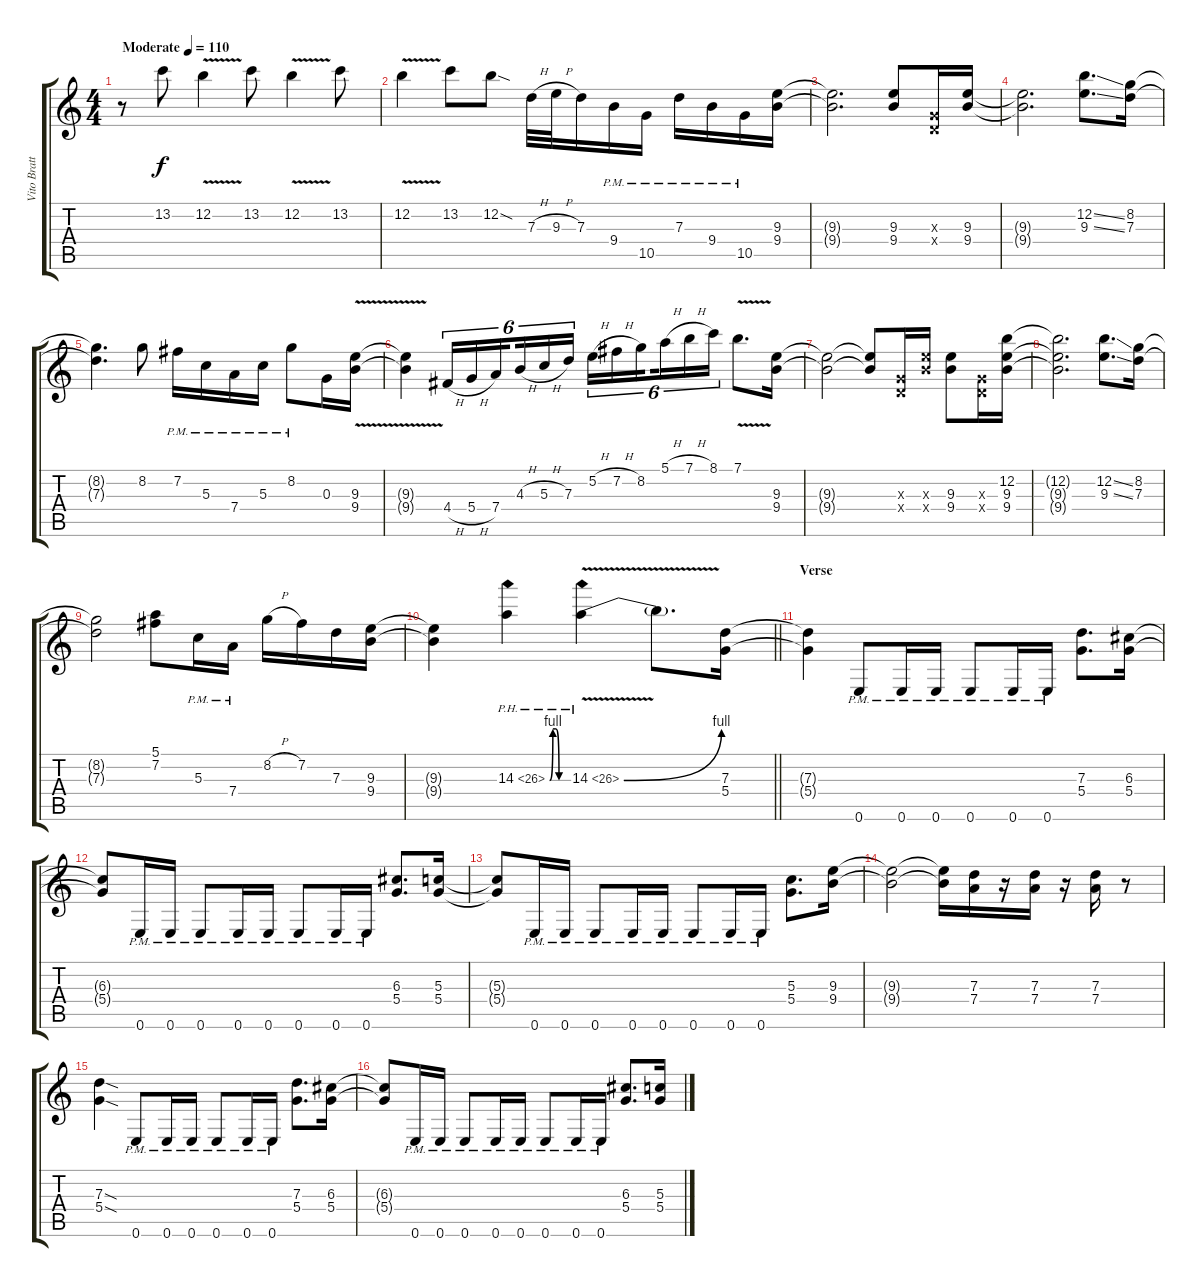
\track ("Vito Bratta Lead" "Vito Bratt") {instrument distortionguitar}
\staff {score tabs}
\tuning (E4 B3 G3 D3 A2 E2) {hide}
\ts (4 4)
\tempo (110 "Moderate")
\clef g2
\ks c
r.8{dy f instrument distortionguitar} 13.2.8 12.2{v}.4 13.2.8 12.2{v}.4 13.2.8 |
12.2{v}.4 13.2.8 12.2{sod}.8 7.3{h}.32 9.3{h}.32 7.3.16 9.4{pm}.16 10.5{pm}.16 7.3{pm}.16 9.4{pm}.16 10.5{pm}.16 (9.3 9.4).16 |
(9.3{t} 9.4{t}).2{d} (9.3 9.4).8 (0.3{x} 0.4{x}).16 (9.3 9.4).16 |
(9.3{t} 9.4{t}).2{d} (12.2{ss} 9.3{ss}).8{d} (8.2 7.3).16 |
(8.2{t} 7.3{t}).4{d} 8.2.8 7.2{pm}.16 5.3{pm}.16 7.4{pm}.16 5.3{pm}.16 8.2{pm}.8 0.3.16 (9.3 9.4{v}).16 |
(9.3{t} 9.4{t}).4 4.4{h}.16{tu (6 4)} 5.4{h}.16{tu (6 4)} 7.4.16{tu (6 4) beam splitsecondary} 4.3{h}.16{tu (6 4)} 5.3{h}.16{tu (6 4)} 7.3.16{tu (6 4)} 5.2{h}.16{tu (6 4)} 7.2{h}.16{tu (6 4)} 8.2.16{tu (6 4) beam splitsecondary} 5.1{h}.16{tu (6 4)} 7.1{h}.16{tu (6 4)} 8.1.16{tu (6 4)} 7.1{v}.8{d} (9.3 9.4).16 |
(9.3{t} 9.4{t}).2 (9.3{t} 9.4{t}).8 (0.3{x} 0.4{x}).16 (9.3{x} 9.4{x}).16 (9.3 9.4).8 (0.3{x} 0.4{x}).16 (12.2 9.3 9.4).16 |
(12.2{t} 9.3{t} 9.4{t}).2{d} (12.2{ss} 9.3{ss}).8{d} (8.2 7.3).16 |
(8.2{t} 7.3{t}).2 (5.1 7.2).8 5.3{pm}.16 7.4{pm}.16 8.2{h}.16 7.2.16 7.3.16 (9.3 9.4).16 |
\barLineRight lightlight
(9.3{t} 9.4{t}).4 14.3{be (custom 0 0 10 4 20 4 30 0 60 0) ph 12}.4 14.3{be (bend 0 0 60 4) ph 12 v}.4 14.3{t}.8{d} (7.3 5.4).16 |
\section ("" "Verse")
(7.3{t} 5.4{t}).4 0.6{pm}.8 0.6{pm}.16 0.6{pm}.16 0.6{pm}.8 0.6{pm}.16 0.6{pm}.16 (7.3 5.4).8{d} (6.3 5.4).16 |
(6.3{t} 5.4{t}).8 0.6{pm}.16 0.6{pm}.16 0.6{pm}.8 0.6{pm}.16 0.6{pm}.16 0.6{pm}.8 0.6{pm}.16 0.6{pm}.16 (6.3 5.4).8{d} (5.3 5.4).16 |
(5.3{t} 5.4{t}).8 0.6{pm}.16 0.6{pm}.16 0.6{pm}.8 0.6{pm}.16 0.6{pm}.16 0.6{pm}.8 0.6{pm}.16 0.6{pm}.16 (5.3 5.4).8{d} (9.3 9.4).16 |
(9.3{t} 9.4{t}).2 (9.3{t} 9.4{t}).16 (7.3 7.4).16 r.16 (7.3 7.4).16 r.16 (7.3 7.4).16 r.8 |
(7.3{sod} 5.4{sod}).4 0.6{pm}.8 0.6{pm}.16 0.6{pm}.16 0.6{pm}.8 0.6{pm}.16 0.6{pm}.16 (7.3 5.4).8{d} (6.3 5.4).16 |
(6.3{t} 5.4{t}).8 0.6{pm}.16 0.6{pm}.16 0.6{pm}.8 0.6{pm}.16 0.6{pm}.16 0.6{pm}.8 0.6{pm}.16 0.6{pm}.16 (6.3 5.4).8{d} (5.3 5.4).16
